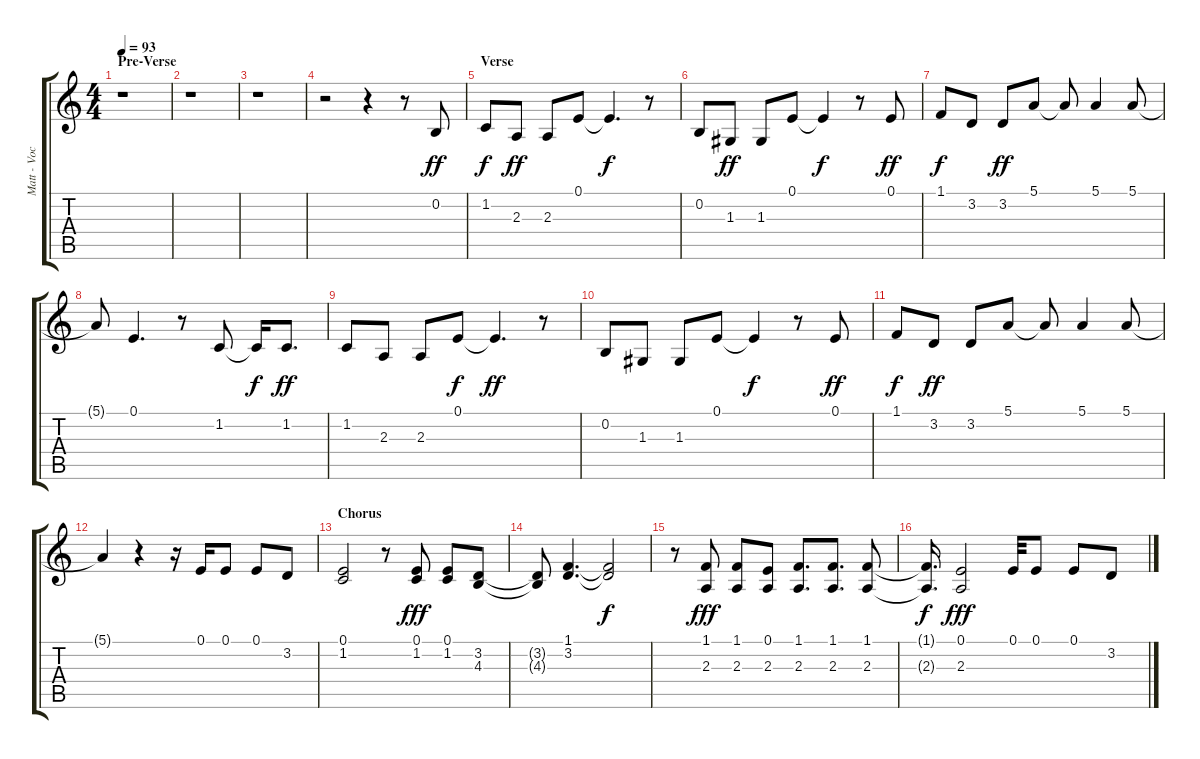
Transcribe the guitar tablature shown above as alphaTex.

\track ("Matt - Vocals" "Matt - Voc") {instrument clarinet}
\staff {score tabs}
\tuning (E4 B3 G3 D3 A2 E2) {hide}
\ts (4 4)
\section ("" "Pre-Verse")
\tempo 93
\clef g2
\ks c
r.1{dy f} |
r.1 |
r.1 |
r.2 r.4 r.8 0.2.8{dy ff} |
\section ("" "Verse")
1.2.8{dy f} 2.3.8{dy ff} 2.3.8 0.1.8 0.1{t}.4{d dy f} r.8 |
0.2.8 1.3.8{dy ff} 1.3.8 0.1.8 0.1{t}.4{dy f} r.8 0.1.8{dy ff} |
1.1.8{dy f} 3.2.8 3.2.8{dy ff} 5.1.8 5.1{t}.8 5.1.4 5.1.8 |
5.1{t}.8 0.1.4{d} r.8 1.2.8 1.2{t}.16{dy f} 1.2.8{d dy ff} |
1.2.8 2.3.8 2.3.8 0.1.8{dy f} 0.1{t}.4{d dy ff} r.8 |
0.2.8 1.3.8 1.3.8 0.1.8 0.1{t}.4{dy f} r.8 0.1.8{dy ff} |
1.1.8{dy f} 3.2.8{dy ff} 3.2.8 5.1.8 5.1{t}.8 5.1.4 5.1.8 |
5.1{t}.4 r.4 r.16 0.1.16 0.1.8 0.1.8 3.2.8 |
\section ("" "Chorus")
(0.1 1.2).2 r.8 (0.1 1.2).8{dy fff} (0.1 1.2).8 (3.2 4.3).8 |
(3.2{t} 4.3{t}).8 (1.1 3.2).4{d} (1.1{t} 3.2{t}).2{dy f} |
r.8 (1.1 2.3).8{dy fff} (1.1 2.3).8 (0.1 2.3).8 (1.1 2.3).8{d} (1.1 2.3).8{d} (1.1 2.3).8 |
(1.1{t} 2.3{t}).16{d dy f} (0.1 2.3).2{dy fff} 0.1.32 0.1.8 0.1.8 3.2.8
